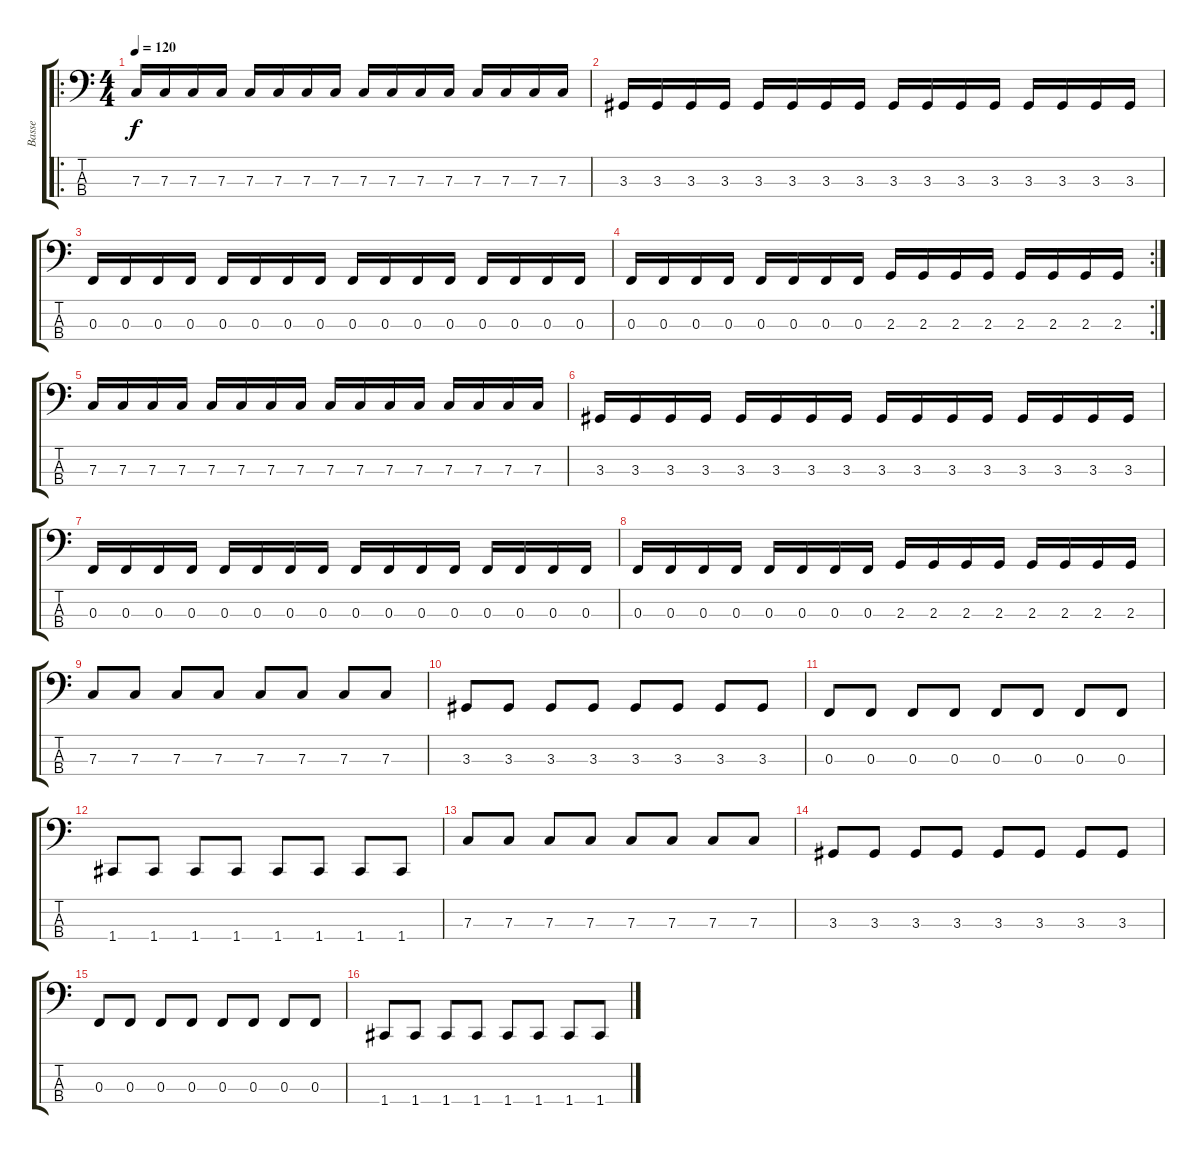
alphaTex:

\track ("Basse" "Basse") {instrument electricbasspick}
\staff {score tabs}
\tuning (Eb2 Bb1 F1 C1) {hide}
\ro
\ts (4 4)
\tempo 120
\clef f4
\ks c
7.3.16{dy f instrument electricbasspick} 7.3.16 7.3.16 7.3.16 7.3.16 7.3.16 7.3.16 7.3.16 7.3.16 7.3.16 7.3.16 7.3.16 7.3.16 7.3.16 7.3.16 7.3.16 |
3.3.16 3.3.16 3.3.16 3.3.16 3.3.16 3.3.16 3.3.16 3.3.16 3.3.16 3.3.16 3.3.16 3.3.16 3.3.16 3.3.16 3.3.16 3.3.16 |
0.3.16 0.3.16 0.3.16 0.3.16 0.3.16 0.3.16 0.3.16 0.3.16 0.3.16 0.3.16 0.3.16 0.3.16 0.3.16 0.3.16 0.3.16 0.3.16 |
\rc 2
0.3.16 0.3.16 0.3.16 0.3.16 0.3.16 0.3.16 0.3.16 0.3.16 2.3.16 2.3.16 2.3.16 2.3.16 2.3.16 2.3.16 2.3.16 2.3.16 |
7.3.16 7.3.16 7.3.16 7.3.16 7.3.16 7.3.16 7.3.16 7.3.16 7.3.16 7.3.16 7.3.16 7.3.16 7.3.16 7.3.16 7.3.16 7.3.16 |
3.3.16 3.3.16 3.3.16 3.3.16 3.3.16 3.3.16 3.3.16 3.3.16 3.3.16 3.3.16 3.3.16 3.3.16 3.3.16 3.3.16 3.3.16 3.3.16 |
0.3.16 0.3.16 0.3.16 0.3.16 0.3.16 0.3.16 0.3.16 0.3.16 0.3.16 0.3.16 0.3.16 0.3.16 0.3.16 0.3.16 0.3.16 0.3.16 |
0.3.16 0.3.16 0.3.16 0.3.16 0.3.16 0.3.16 0.3.16 0.3.16 2.3.16 2.3.16 2.3.16 2.3.16 2.3.16 2.3.16 2.3.16 2.3.16 |
7.3.8 7.3.8 7.3.8 7.3.8 7.3.8 7.3.8 7.3.8 7.3.8 |
3.3.8 3.3.8 3.3.8 3.3.8 3.3.8 3.3.8 3.3.8 3.3.8 |
0.3.8 0.3.8 0.3.8 0.3.8 0.3.8 0.3.8 0.3.8 0.3.8 |
1.4.8 1.4.8 1.4.8 1.4.8 1.4.8 1.4.8 1.4.8 1.4.8 |
7.3.8 7.3.8 7.3.8 7.3.8 7.3.8 7.3.8 7.3.8 7.3.8 |
3.3.8 3.3.8 3.3.8 3.3.8 3.3.8 3.3.8 3.3.8 3.3.8 |
0.3.8 0.3.8 0.3.8 0.3.8 0.3.8 0.3.8 0.3.8 0.3.8 |
1.4.8 1.4.8 1.4.8 1.4.8 1.4.8 1.4.8 1.4.8 1.4.8
